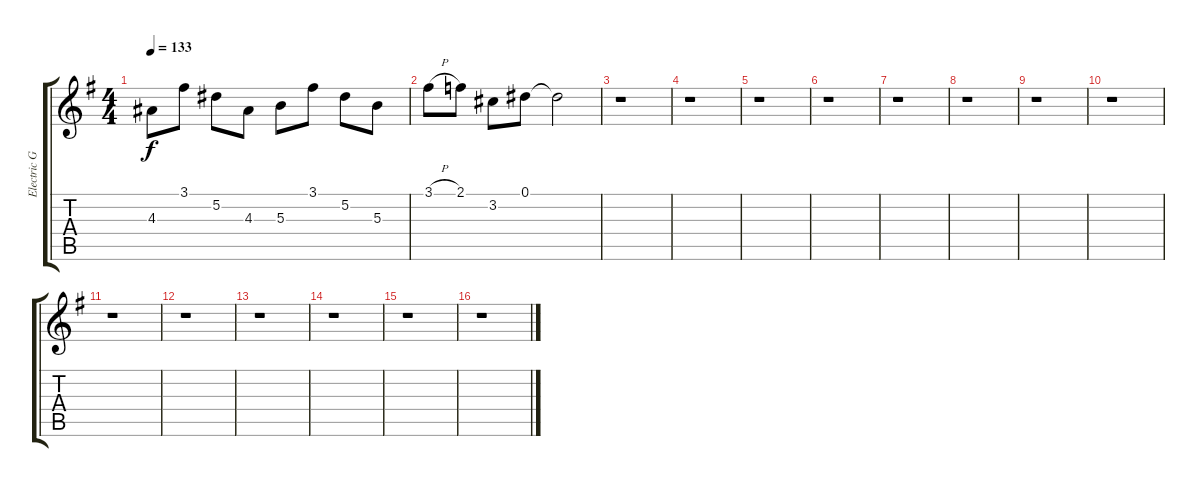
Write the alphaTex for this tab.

\track ("Electric Guitar 3" "Electric G") {instrument distortionguitar}
\staff {score tabs}
\tuning (Eb4 Bb3 Gb3 Db3 Ab2 Eb2) {hide}
\ts (4 4)
\tempo 133
\clef g2
\ks g
4.3.8{dy f} 3.1.8 5.2.8 4.3.8 5.3.8 3.1.8 5.2.8 5.3.8 |
3.1{h}.8 2.1.8 3.2.8 0.1.8 0.1{t}.2 |
r.1 |
r.1 |
r.1 |
r.1 |
r.1 |
r.1 |
r.1 |
r.1 |
r.1 |
r.1 |
r.1 |
r.1 |
r.1 |
r.1
